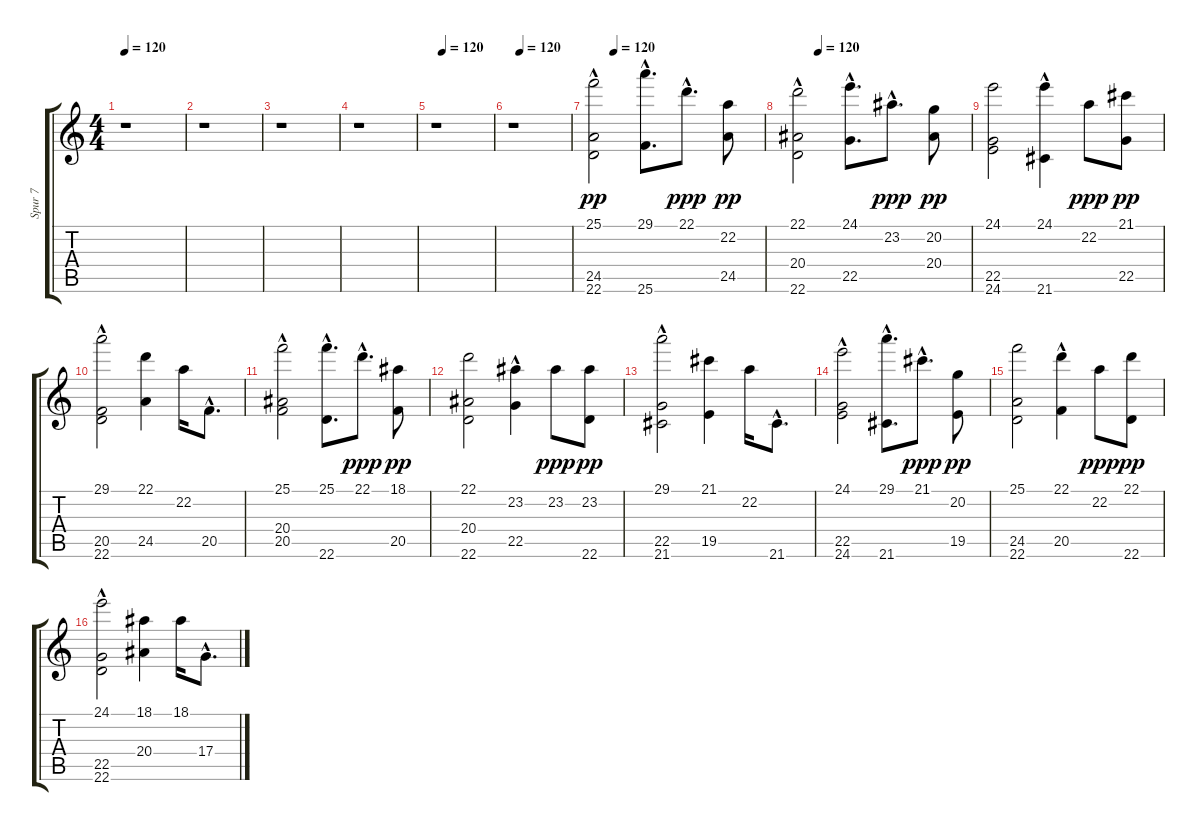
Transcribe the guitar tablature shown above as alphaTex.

\track ("Spur 7" "Spur 7") {instrument stringensemble1}
\staff {score tabs}
\tuning (E4 B3 G3 D3 A2 E2) {hide}
\ts (4 4)
\tempo 120
\clef g2
\ks c
r.1{dy pp} |
r.1 |
r.1 |
r.1 |
\tempo (120 0.125)
r.1 |
\tempo (120 0.125)
r.1 |
\tempo (120 0.125)
(25.1 24.5 22.6{hac}).2 (29.1{hac} 25.6).8{d} 22.1{hac}.8{d dy ppp} (22.2 24.5).8{dy pp} |
\tempo (120 0.125)
(22.1 20.4 22.6{hac}).2 (24.1{hac} 22.5).8{d} 23.2{hac}.8{d dy ppp} (20.2 20.4).8{dy pp} |
(24.1 22.5 24.6).2 (24.1 21.6{hac}).4 22.2.8{dy ppp} (21.1 22.5).8{dy pp} |
(29.1 20.5 22.6{hac}).2 (22.1 24.5).4 22.2.16 20.5{hac}.8{d} |
(25.1 20.4{hac} 20.5).2 (25.1{hac} 22.6).8{d} 22.1{hac}.8{d dy ppp} (18.1 20.5).8{dy pp} |
(22.1 20.4 22.6).2 (23.2 22.5{hac}).4 23.2.8{dy ppp} (23.2 22.6).8{dy pp} |
(29.1 22.5{hac} 21.6).2 (21.1 19.5).4 22.2.16 21.6{hac}.8{d} |
(24.1 22.5{hac} 24.6).2 (29.1{hac} 21.6).8{d} 21.1{hac}.8{d dy ppp} (20.2 19.5).8{dy pp} |
(25.1 24.5 22.6).2 (22.1 20.5{hac}).4 22.2.8{dy ppp} (22.1 22.6).8{dy pp} |
(24.1 22.5 22.6{hac}).2 (18.1 20.4).4 18.1.16 17.4{hac}.8{d}
